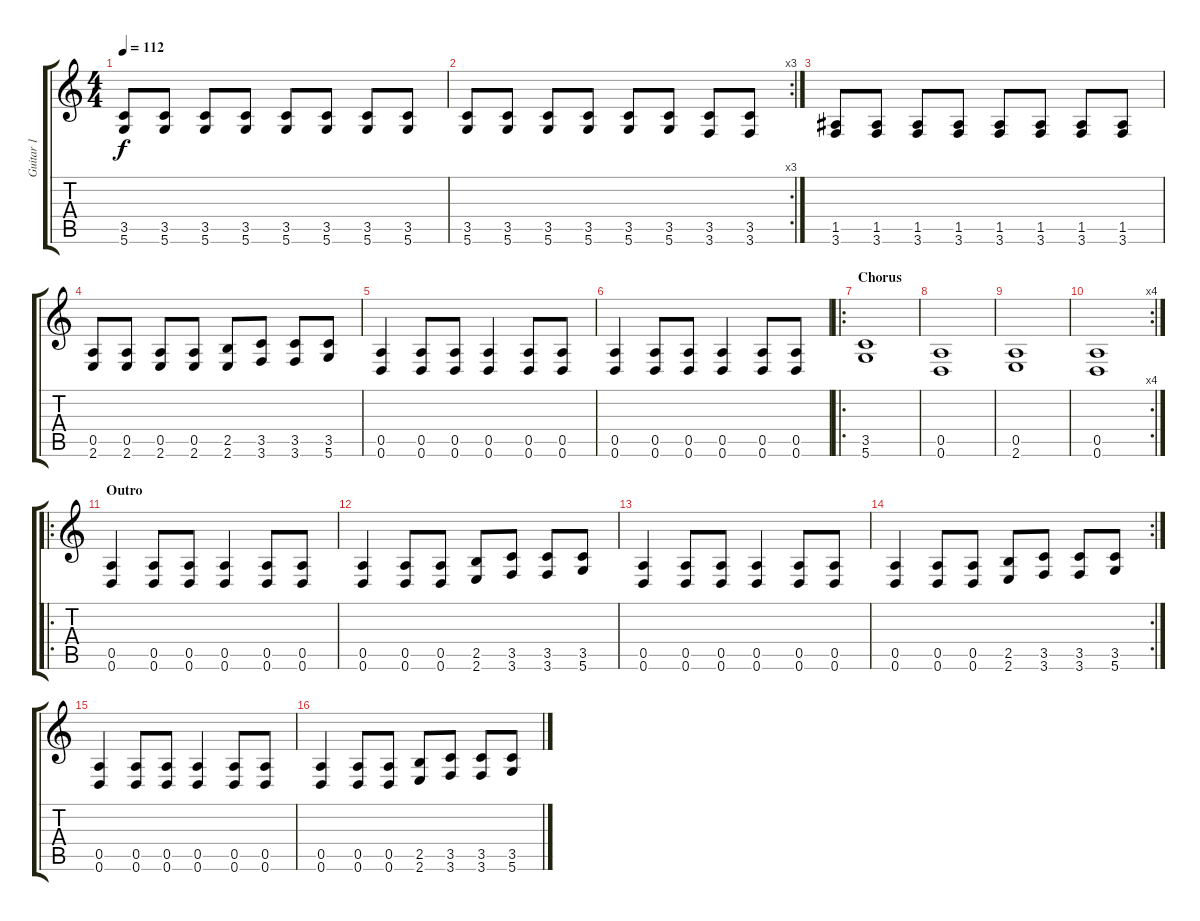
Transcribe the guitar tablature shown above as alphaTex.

\track ("Guitar 1" "Guitar 1") {instrument distortionguitar}
\staff {score tabs}
\tuning (E4 B3 G3 D3 A2 D2) {hide}
\ts (4 4)
\tempo 112
\clef g2
\ks c
(3.5 5.6).8{dy f} (3.5 5.6).8 (3.5 5.6).8 (3.5 5.6).8 (3.5 5.6).8 (3.5 5.6).8 (3.5 5.6).8 (3.5 5.6).8 |
\rc 3
(3.5 5.6).8 (3.5 5.6).8 (3.5 5.6).8 (3.5 5.6).8 (3.5 5.6).8 (3.5 5.6).8 (3.5 3.6).8 (3.5 3.6).8 |
(1.5 3.6).8 (1.5 3.6).8 (1.5 3.6).8 (1.5 3.6).8 (1.5 3.6).8 (1.5 3.6).8 (1.5 3.6).8 (1.5 3.6).8 |
(0.5 2.6).8 (0.5 2.6).8 (0.5 2.6).8 (0.5 2.6).8 (2.5 2.6).8 (3.5 3.6).8 (3.5 3.6).8 (3.5 5.6).8 |
(0.5 0.6).4 (0.5 0.6).8 (0.5 0.6).8 (0.5 0.6).4 (0.5 0.6).8 (0.5 0.6).8 |
(0.5 0.6).4 (0.5 0.6).8 (0.5 0.6).8 (0.5 0.6).4 (0.5 0.6).8 (0.5 0.6).8 |
\ro
\section ("" "Chorus")
(3.5 5.6).1 |
(0.5 0.6).1 |
(0.5 2.6).1 |
\rc 4
(0.5 0.6).1 |
\ro
\section ("" "Outro")
(0.5 0.6).4 (0.5 0.6).8 (0.5 0.6).8 (0.5 0.6).4 (0.5 0.6).8 (0.5 0.6).8 |
(0.5 0.6).4 (0.5 0.6).8 (0.5 0.6).8 (2.5 2.6).8 (3.5 3.6).8 (3.5 3.6).8 (3.5 5.6).8 |
(0.5 0.6).4 (0.5 0.6).8 (0.5 0.6).8 (0.5 0.6).4 (0.5 0.6).8 (0.5 0.6).8 |
\rc 2
(0.5 0.6).4 (0.5 0.6).8 (0.5 0.6).8 (2.5 2.6).8 (3.5 3.6).8 (3.5 3.6).8 (3.5 5.6).8 |
(0.5 0.6).4 (0.5 0.6).8 (0.5 0.6).8 (0.5 0.6).4 (0.5 0.6).8 (0.5 0.6).8 |
(0.5 0.6).4 (0.5 0.6).8 (0.5 0.6).8 (2.5 2.6).8 (3.5 3.6).8 (3.5 3.6).8 (3.5 5.6).8
